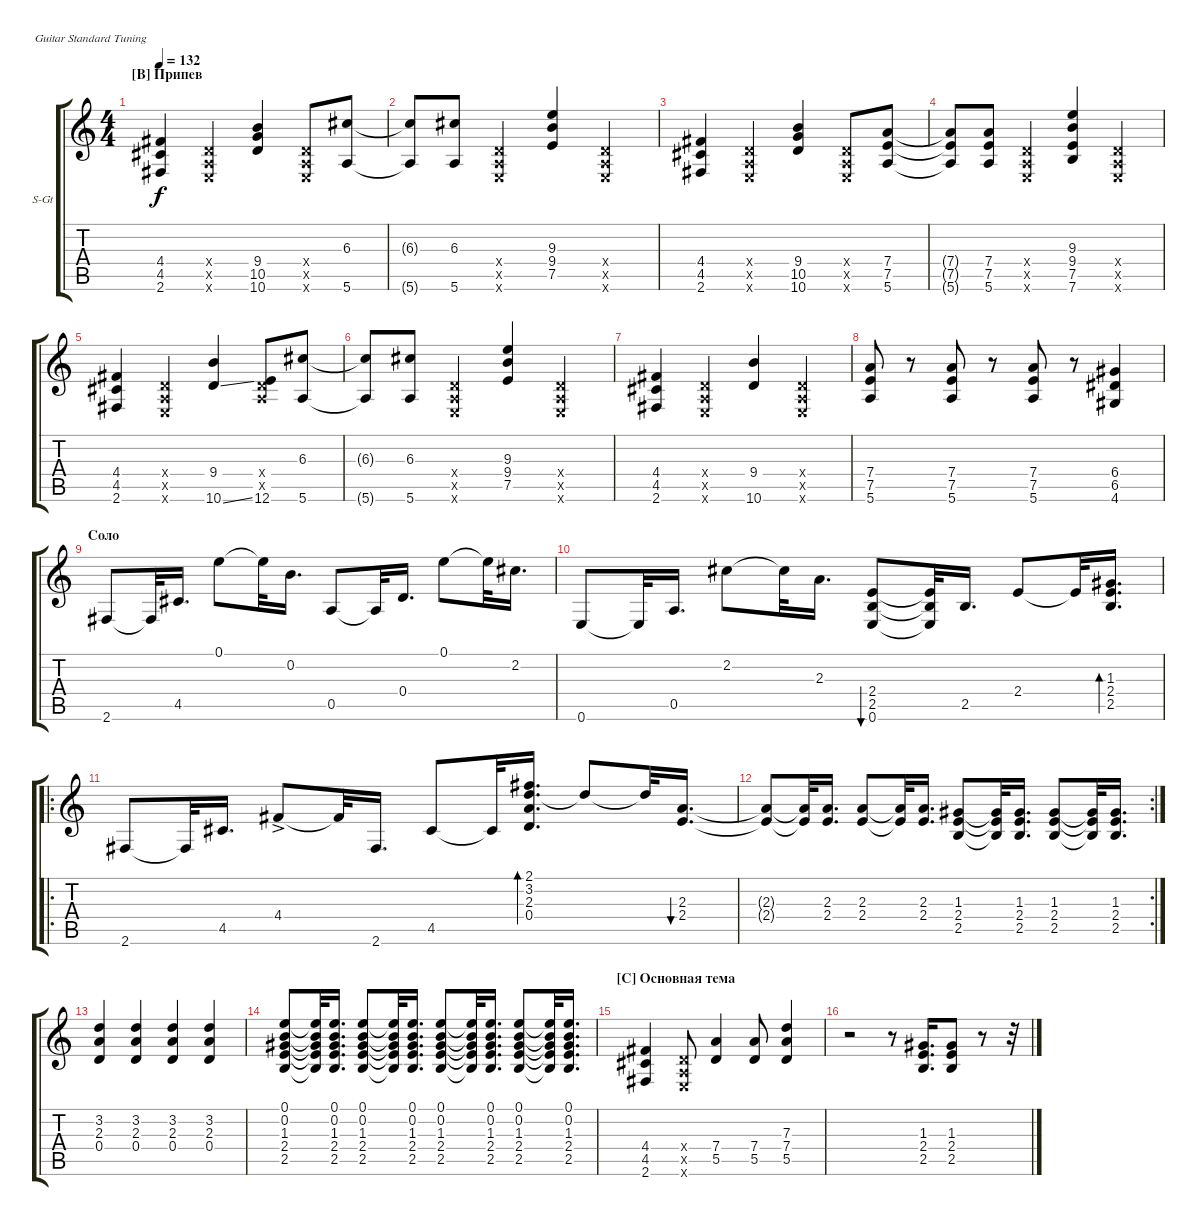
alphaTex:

\defaultSystemsLayout 4
\bracketExtendMode groupsimilarinstruments
\firstSystemTrackNameOrientation horizontal
\otherSystemsTrackNameOrientation horizontal
\track ("Steel Guitar" "S-Gt") {instrument acousticguitarsteel}
\staff {score tabs}
\tuning (E4 B3 G3 D3 A2 E2)
\ts (4 4)
\section ("B" "Припев")
\tempo 132
\clef g2
\ks c
(2.6 4.5 4.4).4{dy f} (0.6{x} 0.5{x} 0.4{x}).4 (10.6 10.5 9.4).4 (0.4{x} 0.5{x} 0.6{x}).8 (5.6 6.3).8 |
(5.6{t} 6.3{t}).8 (5.6 6.3).8 (0.6{x} 0.5{x} 0.4{x}).4 (7.5 9.4 9.3).4 (0.4{x} 0.5{x} 0.6{x}).4 |
(2.6 4.5 4.4).4 (0.6{x} 0.5{x} 0.4{x}).4 (10.6 10.5 9.4).4 (0.4{x} 0.5{x} 0.6{x}).8 (5.6 7.5 7.4).8 |
(5.6{t} 7.5{t} 7.4{t}).8 (5.6 7.5 7.4).8 (0.6{x} 0.5{x} 0.4{x}).4 (7.6 7.5 9.4 9.3).4 (0.4{x} 0.5{x} 0.6{x}).4 |
(2.6 4.5 4.4).4 (0.4{x} 0.5{x} 0.6{x}).4 (10.6{ss} 9.4).4 (12.6 0.5{x} 0.4{x}).8 (5.6 6.3).8 |
(5.6{t} 6.3{t}).8 (5.6 6.3).8 (0.6{x} 0.5{x} 0.4{x}).4 (7.5 9.4 9.3).4 (0.4{x} 0.5{x} 0.6{x}).4 |
(2.6 4.5 4.4).4 (0.6{x} 0.5{x} 0.4{x}).4 (10.6 9.4).4 (0.4{x} 0.5{x} 0.6{x}).4 |
(5.6 7.5 7.4).8 r.8 (5.6 7.5 7.4).8 r.8 (5.6 7.5 7.4).8 r.8 (4.6 6.5 6.4).4 |
\section ("" "Соло")
2.6.8 2.6{t}.32 4.5.16{d} 0.1.8 0.1{t}.32 0.2.16{d} 0.5.8 0.5{t}.32 0.4.16{d} 0.1.8 0.1{t}.32 2.2.16{d} |
0.6.8 0.6{t}.32 0.5.16{d} 2.2.8 2.2{t}.32 2.3.16{d} (2.5 2.4 0.6).8{bu 30} (2.5{t} 2.4{t} 0.6{t}).32 2.5.16{d} 2.4.8 2.4{t}.32 (2.4 1.3 2.5).16{d bd 30} |
\ro
2.6.8 2.6{t}.32 4.5.16{d} 4.4{ac}.8 4.4{t}.32 2.6.16{d} 4.5.8 4.5{t}.32 (2.1 3.2 2.3 0.4).16{d bd 30} 3.2{t}.8 3.2{t}.32 (2.3 2.4).16{d bu 30} |
\rc 2
(2.4{t} 2.3{t}).8 (2.4{t} 2.3{t}).32 (2.3 2.4).16{d} (2.3 2.4).8 (2.3{t} 2.4{t}).32 (2.3 2.4).16{d} (1.3 2.4 2.5).8 (1.3{t} 2.4{t} 2.5{t}).32 (2.5 2.4 1.3).16{d} (1.3 2.4 2.5).8 (1.3{t} 2.4{t} 2.5{t}).32 (1.3 2.4 2.5).16{d} |
(3.2 2.3 0.4).4 (0.4 2.3 3.2).4 (0.4 2.3 3.2).4 (0.4 2.3 3.2).4 |
(2.5 2.4 1.3 0.2 0.1).8 (1.3{t} 2.4{t} 2.5{t} 0.2{t} 0.1{t}).32 (2.5 2.4 1.3 0.2 0.1).16{d} (2.5 2.4 1.3 0.2 0.1).8 (1.3{t} 2.4{t} 2.5{t} 0.2{t} 0.1{t}).32 (1.3 2.4 2.5 0.2 0.1).16{d} (2.5 2.4 1.3 0.2 0.1).8 (1.3{t} 2.4{t} 2.5{t} 0.2{t} 0.1{t}).32 (1.3 2.4 2.5 0.2 0.1).16{d} (1.3 2.4 2.5 0.2 0.1).8 (1.3{t} 2.4{t} 2.5{t} 0.2{t} 0.1{t}).32 (2.5 2.4 1.3 0.2 0.1).16{d} |
\section ("C" "Основная тема")
(2.6 4.5 4.4).4 (0.4{x} 0.5{x} 0.6{x}).8 (5.5 7.4).4 (5.5 7.4).8 (5.5 7.4 7.3).4 |
r.2 r.8 (2.5 2.4 1.3).16{d} (2.5 2.4 1.3).8 r.8 r.32
